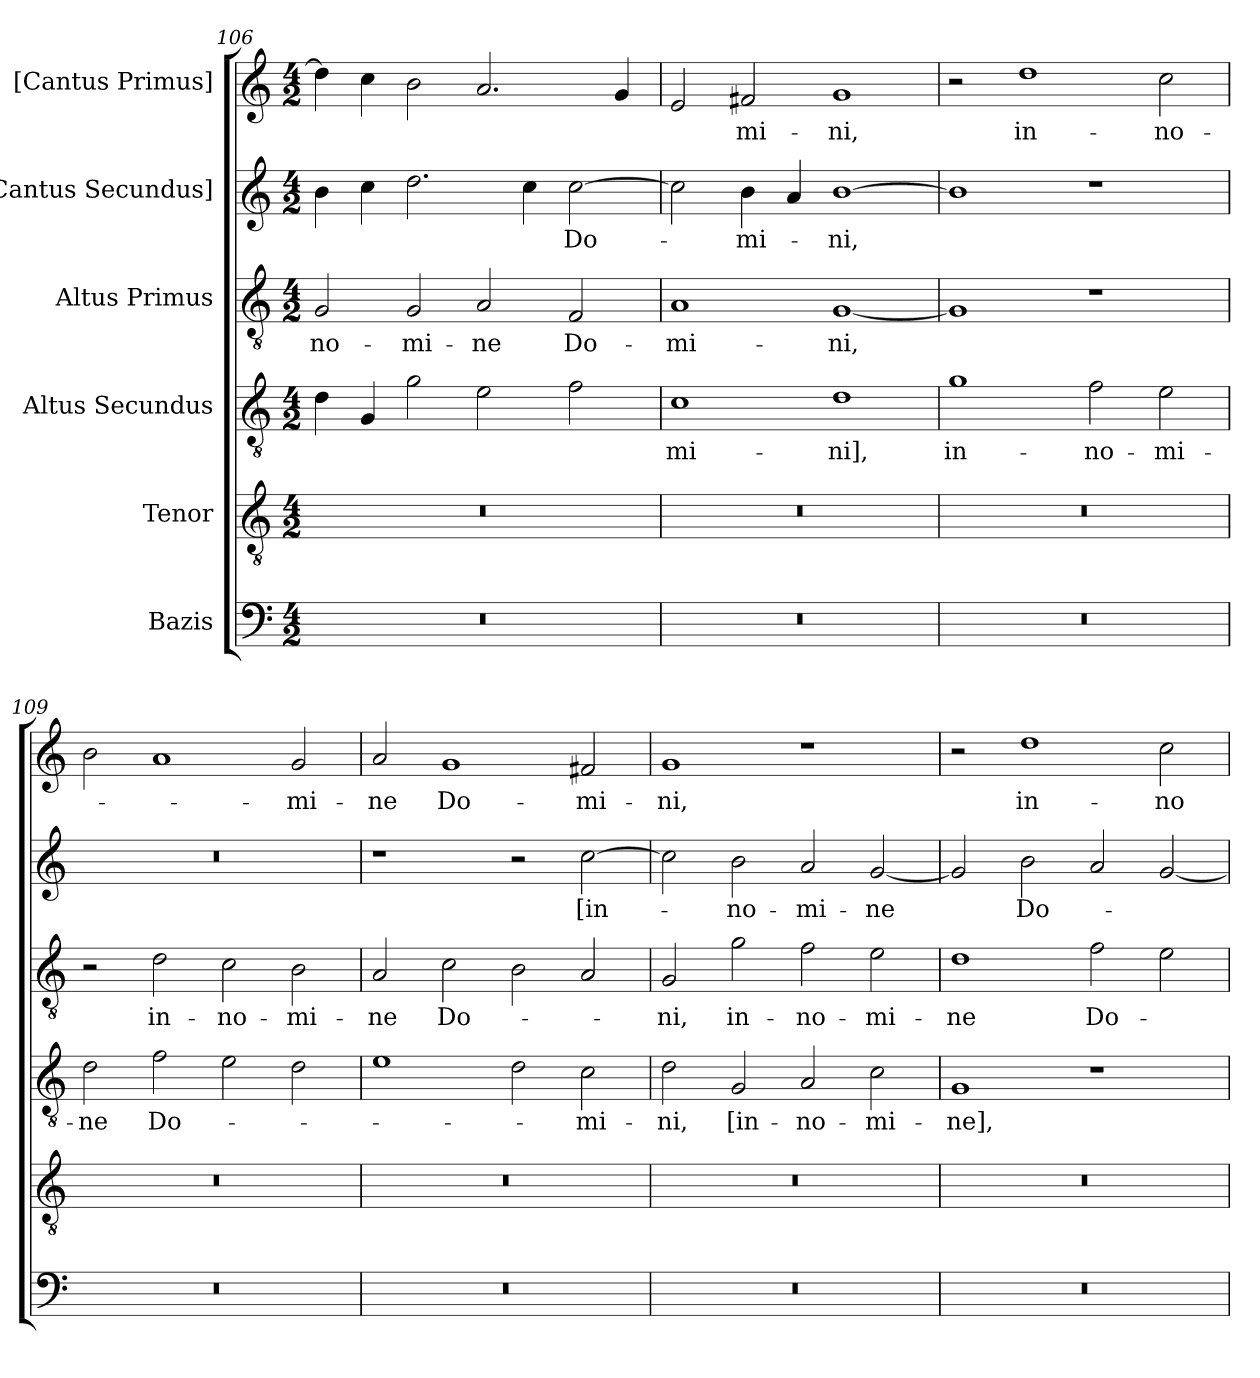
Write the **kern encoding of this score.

**kern	**kern	**kern	**text	**kern	**text	**kern	**text	**kern	**text
*part6	*part5	*part4	*part4	*part3	*part3	*part2	*part2	*part1	*part1
*staff6	*staff5	*staff4	*staff4	*staff3	*staff3	*staff2	*staff2	*staff1	*staff1
*I"Bazis	*I"Tenor	*I"Altus Secundus	*	*I"Altus Primus	*	*I"[Cantus Secundus]	*	*I"[Cantus Primus]	*
*clefF4	*clefGv2	*clefGv2	*	*clefGv2	*	*clefG2	*	*clefG2	*
*k[]	*k[]	*k[]	*	*k[]	*	*k[]	*	*k[]	*
*M4/2	*M4/2	*M4/2	*	*M4/2	*	*M4/2	*	*M4/2	*
=106	=106	=106	=106	=106	=106	=106	=106	=106	=106
0r	0r	4d\	.	2G/	no-	4b\	.	4dd\]	.
.	.	4G/	.	.	.	4cc\	.	4cc\	.
.	.	2g\	.	2G/	-mi-	2.dd\	.	2b\	.
.	.	2e\	.	2A/	-ne	.	.	2.a/	.
.	.	.	.	.	.	4cc\	.	.	.
.	.	2f\	.	2F/	Do-	[2cc\	Do-	.	.
.	.	.	.	.	.	.	.	4g/	.
=107	=107	=107	=107	=107	=107	=107	=107	=107	=107
0r	0r	1c\	-mi-	1A/	-mi-	2cc\]	.	2e/	.
.	.	.	.	.	.	4b\	-mi-	2f#X/	-mi-
.	.	.	.	.	.	4a/	.	.	.
.	.	1d\	-ni],	[1G/	-ni,	[1b\	-ni,	1g/	-ni,
=108	=108	=108	=108	=108	=108	=108	=108	=108	=108
0r	0r	1g\	in-	1G/]	.	1b\]	.	2r	.
.	.	.	.	.	.	.	.	1dd\	in-
.	.	2f\	no-	1r	.	1r	.	.	.
.	.	2e\	-mi-	.	.	.	.	2cc\	no-
=109	=109	=109	=109	=109	=109	=109	=109	=109	=109
0r	0r	2d\	-ne	2r	.	0r	.	2b\	.
.	.	2f\	Do-	2d\	in-	.	.	1a/	.
.	.	2e\	.	2c\	no-	.	.	.	.
.	.	2d\	.	2B\	-mi-	.	.	2g/	-mi-
=110	=110	=110	=110	=110	=110	=110	=110	=110	=110
0r	0r	1e\	.	2A/	-ne	1r	.	2a/	-ne
.	.	.	.	2c\	Do-	.	.	1g/	Do-
.	.	2d\	.	2B\	.	2r	.	.	.
.	.	2c\	-mi-	2A/	.	[2cc\	[in-	2f#X/	-mi-
=111	=111	=111	=111	=111	=111	=111	=111	=111	=111
0r	0r	2d\	-ni,	2G/	-ni,	2cc\]	.	1g/	-ni,
.	.	2G/	[in-	2g\	in-	2b\	no-	.	.
.	.	2A/	no-	2f\	no-	2a/	-mi-	1r	.
.	.	2c\	-mi-	2e\	-mi-	[2g/	-ne	.	.
=112	=112	=112	=112	=112	=112	=112	=112	=112	=112
0r	0r	1G/	-ne],	1d\	-ne	2g/]	.	2r	.
.	.	.	.	.	.	2b\	Do-	1dd\	in-
.	.	1r	.	2f\	Do-	2a/	.	.	.
.	.	.	.	2e\	.	[2g/	.	2cc\	no-
=	=	=	=	=	=	=	=	=	=
*-	*-	*-	*-	*-	*-	*-	*-	*-	*-
